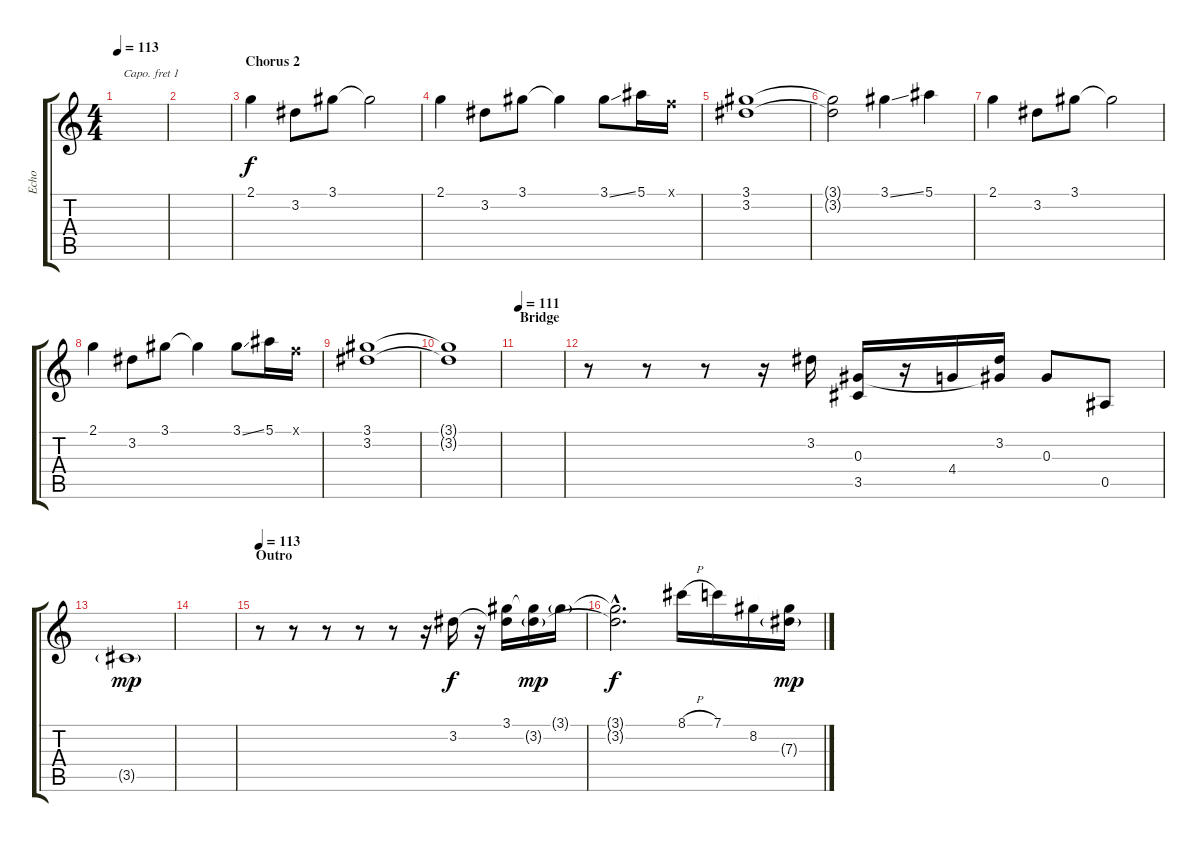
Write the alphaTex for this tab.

\track ("Echo" "Echo") {instrument distortionguitar}
\staff {score tabs}
\capo 1
\tuning (E4 B3 G3 D3 A2 E2) {hide}
\ts (4 4)
\tempo 113
\clef g2
\ks c
|
|
\section ("" "Chorus 2")
2.1.4 3.2.8 3.1.8 3.1{t}.2 |
2.1.4 3.2.8 3.1.8 3.1{t}.4 3.1{ss}.8 5.1.16 0.1{x}.16 |
(3.1 3.2).1 |
(3.1{t} 3.2{t}).2 3.1{ss}.4 5.1.4 |
2.1.4 3.2.8 3.1.8 3.1{t}.2 |
2.1.4 3.2.8 3.1.8 3.1{t}.4 3.1{ss}.8 5.1.16 0.1{x}.16 |
(3.1 3.2).1 |
(3.1{t} 3.2{t}).1 |
\section ("" "Bridge")
\tempo 111
|
r.8 r.8 r.8 r.16 3.2.16 (0.3 3.5).16 r.16 4.4.16 (3.2 0.3{t}).16 0.3.8 0.5.8 |
3.5{g}.1{dy mp} |
|
\section ("" "Outro")
\tempo 113
r.8{volume 10 instrument distortionguitar} r.8 r.8 r.8 r.8 r.16 3.2.16{dy f} r.16 (3.1 3.2{t}).16 (3.1{t} 3.2{g}).16{dy mp} 3.1{g}.16 |
(3.1{hac t} 3.2{hac t}).2{d dy f} 8.1{h}.16 7.1.16 8.2.16 (8.2{t} 7.3{g}).16{dy mp}
